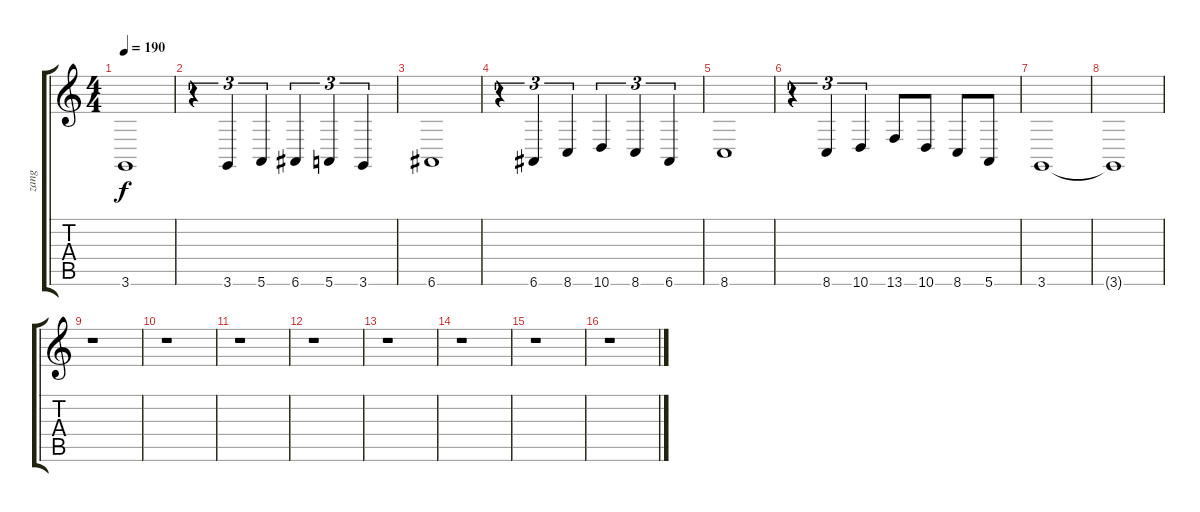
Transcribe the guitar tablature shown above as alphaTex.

\track ("zang" "zang") {instrument oboe}
\staff {score tabs}
\tuning (E4 B3 G3 D3 A2 E2) {hide}
\ts (4 4)
\tempo 190
\clef g2
\ks c
3.6.1{dy f} |
r.4{tu (3 2)} 3.6.4{tu (3 2)} 5.6.4{tu (3 2)} 6.6.4{tu (3 2)} 5.6.4{tu (3 2)} 3.6.4{tu (3 2)} |
6.6.1 |
r.4{tu (3 2)} 6.6.4{tu (3 2)} 8.6.4{tu (3 2)} 10.6.4{tu (3 2)} 8.6.4{tu (3 2)} 6.6.4{tu (3 2)} |
8.6.1 |
r.4{tu (3 2)} 8.6.4{tu (3 2)} 10.6.4{tu (3 2)} 13.6.8 10.6.8 8.6.8 5.6.8 |
3.6.1 |
3.6{t}.1 |
r.1 |
r.1 |
r.1 |
r.1 |
r.1 |
r.1 |
r.1 |
r.1
